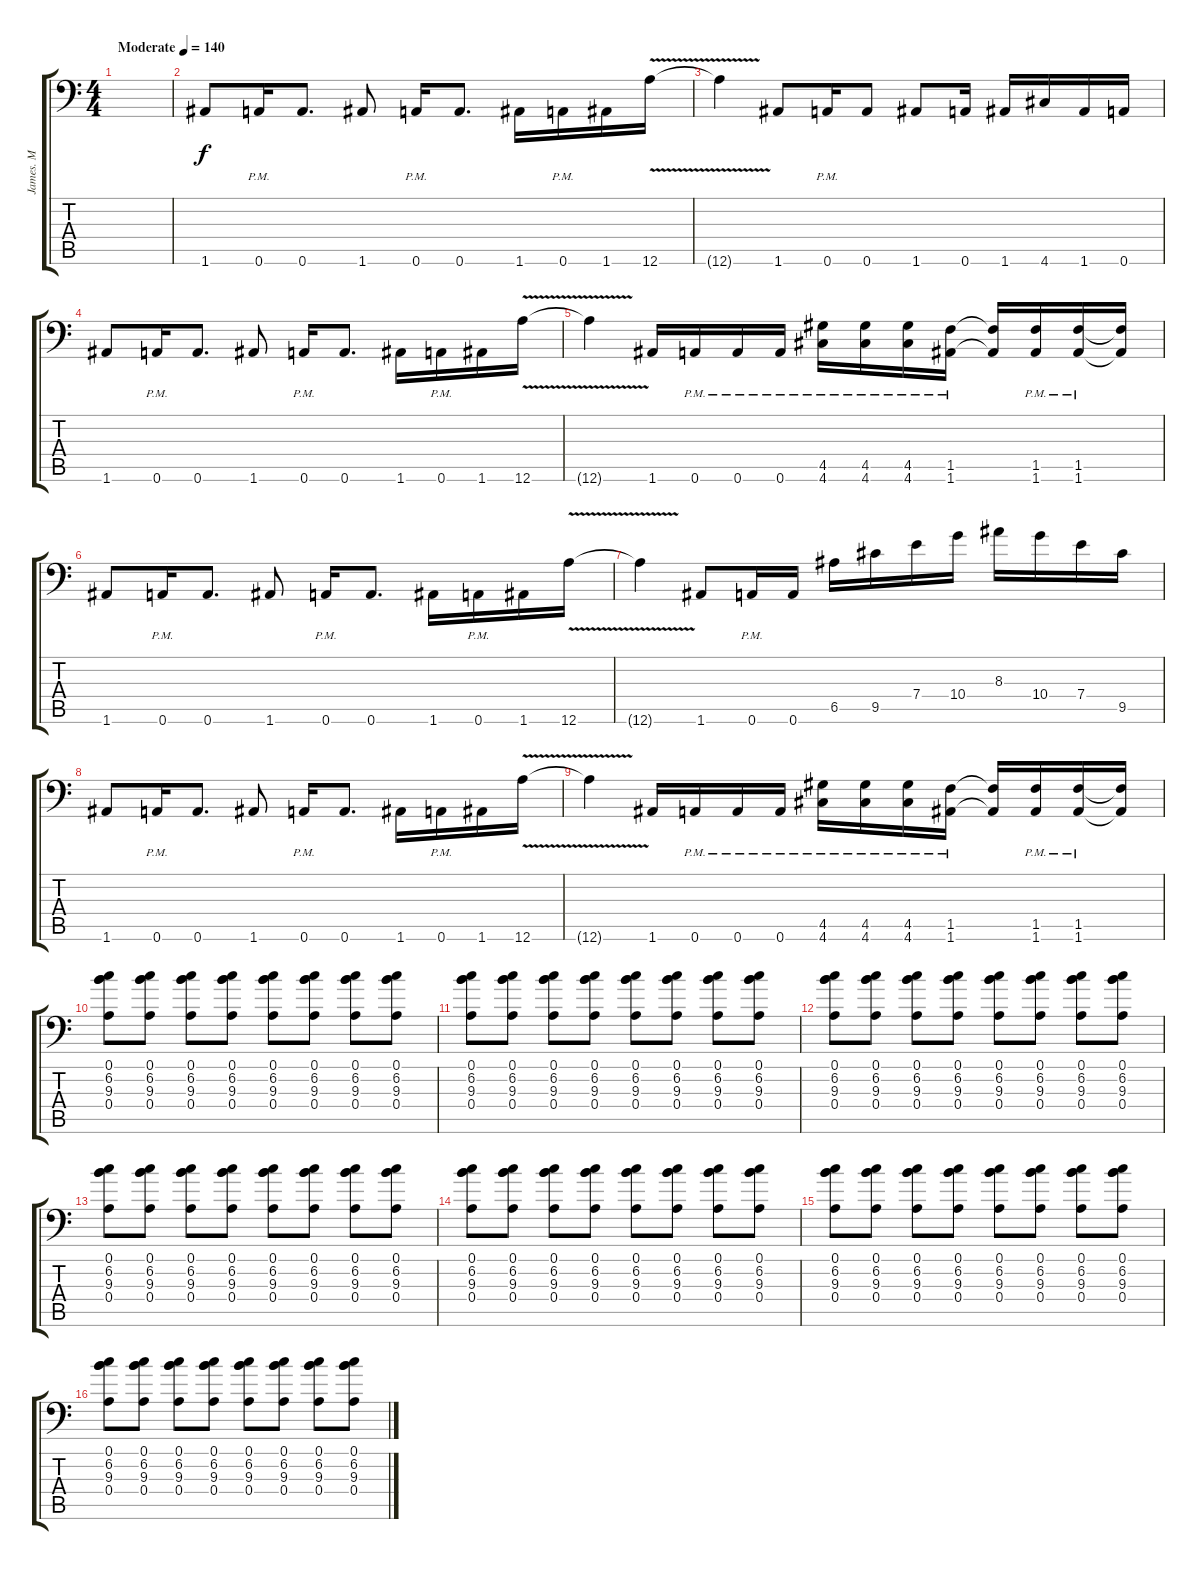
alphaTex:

\track ("James. M" "James. M") {instrument distortionguitar}
\staff {score tabs}
\tuning (B3 Gb3 D3 A2 E2 A1) {hide}
\ts (4 4)
\tempo (140 "Moderate")
\clef f4
\ks c
|
1.6.8 0.6{pm}.16 0.6.8{d} 1.6.8 0.6{pm}.16 0.6.8{d} 1.6.16 0.6{pm}.16 1.6.16 12.6{v}.16 |
12.6{t}.4 1.6.8 0.6{pm}.16 0.6.8 1.6.8 0.6.16 1.6.16 4.6.16 1.6.16 0.6.16 |
1.6.8 0.6{pm}.16 0.6.8{d} 1.6.8 0.6{pm}.16 0.6.8{d} 1.6.16 0.6{pm}.16 1.6.16 12.6{v}.16 |
12.6{t}.4 1.6.16 0.6{pm}.16 0.6{pm}.16 0.6{pm}.16 (4.5{pm} 4.6{pm}).16 (4.5{pm} 4.6{pm}).16 (4.5{pm} 4.6{pm}).16 (1.5{pm} 1.6{pm}).16 (1.5{t} 1.6{t}).16 (1.5{pm} 1.6{pm}).16 (1.5{pm} 1.6{pm}).16 (1.5{t} 1.6{t}).16 |
1.6.8 0.6{pm}.16 0.6.8{d} 1.6.8 0.6{pm}.16 0.6.8{d} 1.6.16 0.6{pm}.16 1.6.16 12.6{v}.16 |
12.6{t}.4 1.6.8 0.6{pm}.16 0.6.16 6.5.16 9.5.16 7.4.16 10.4.16 8.3.16 10.4.16 7.4.16 9.5.16 |
1.6.8 0.6{pm}.16 0.6.8{d} 1.6.8 0.6{pm}.16 0.6.8{d} 1.6.16 0.6{pm}.16 1.6.16 12.6{v}.16 |
12.6{t}.4 1.6.16 0.6{pm}.16 0.6{pm}.16 0.6{pm}.16 (4.5{pm} 4.6{pm}).16 (4.5{pm} 4.6{pm}).16 (4.5{pm} 4.6{pm}).16 (1.5{pm} 1.6{pm}).16 (1.5{t} 1.6{t}).16 (1.5{pm} 1.6{pm}).16 (1.5{pm} 1.6{pm}).16 (1.5{t} 1.6{t}).16 |
(0.1 6.2 9.3 0.4).8 (0.1 6.2 9.3 0.4).8 (0.1 6.2 9.3 0.4).8 (0.1 6.2 9.3 0.4).8 (0.1 6.2 9.3 0.4).8 (0.1 6.2 9.3 0.4).8 (0.1 6.2 9.3 0.4).8 (0.1 6.2 9.3 0.4).8 |
(0.1 6.2 9.3 0.4).8 (0.1 6.2 9.3 0.4).8 (0.1 6.2 9.3 0.4).8 (0.1 6.2 9.3 0.4).8 (0.1 6.2 9.3 0.4).8 (0.1 6.2 9.3 0.4).8 (0.1 6.2 9.3 0.4).8 (0.1 6.2 9.3 0.4).8 |
(0.1 6.2 9.3 0.4).8 (0.1 6.2 9.3 0.4).8 (0.1 6.2 9.3 0.4).8 (0.1 6.2 9.3 0.4).8 (0.1 6.2 9.3 0.4).8 (0.1 6.2 9.3 0.4).8 (0.1 6.2 9.3 0.4).8 (0.1 6.2 9.3 0.4).8 |
(0.1 6.2 9.3 0.4).8 (0.1 6.2 9.3 0.4).8 (0.1 6.2 9.3 0.4).8 (0.1 6.2 9.3 0.4).8 (0.1 6.2 9.3 0.4).8 (0.1 6.2 9.3 0.4).8 (0.1 6.2 9.3 0.4).8 (0.1 6.2 9.3 0.4).8 |
(0.1 6.2 9.3 0.4).8 (0.1 6.2 9.3 0.4).8 (0.1 6.2 9.3 0.4).8 (0.1 6.2 9.3 0.4).8 (0.1 6.2 9.3 0.4).8 (0.1 6.2 9.3 0.4).8 (0.1 6.2 9.3 0.4).8 (0.1 6.2 9.3 0.4).8 |
(0.1 6.2 9.3 0.4).8 (0.1 6.2 9.3 0.4).8 (0.1 6.2 9.3 0.4).8 (0.1 6.2 9.3 0.4).8 (0.1 6.2 9.3 0.4).8 (0.1 6.2 9.3 0.4).8 (0.1 6.2 9.3 0.4).8 (0.1 6.2 9.3 0.4).8 |
(0.1 6.2 9.3 0.4).8 (0.1 6.2 9.3 0.4).8 (0.1 6.2 9.3 0.4).8 (0.1 6.2 9.3 0.4).8 (0.1 6.2 9.3 0.4).8 (0.1 6.2 9.3 0.4).8 (0.1 6.2 9.3 0.4).8 (0.1 6.2 9.3 0.4).8
